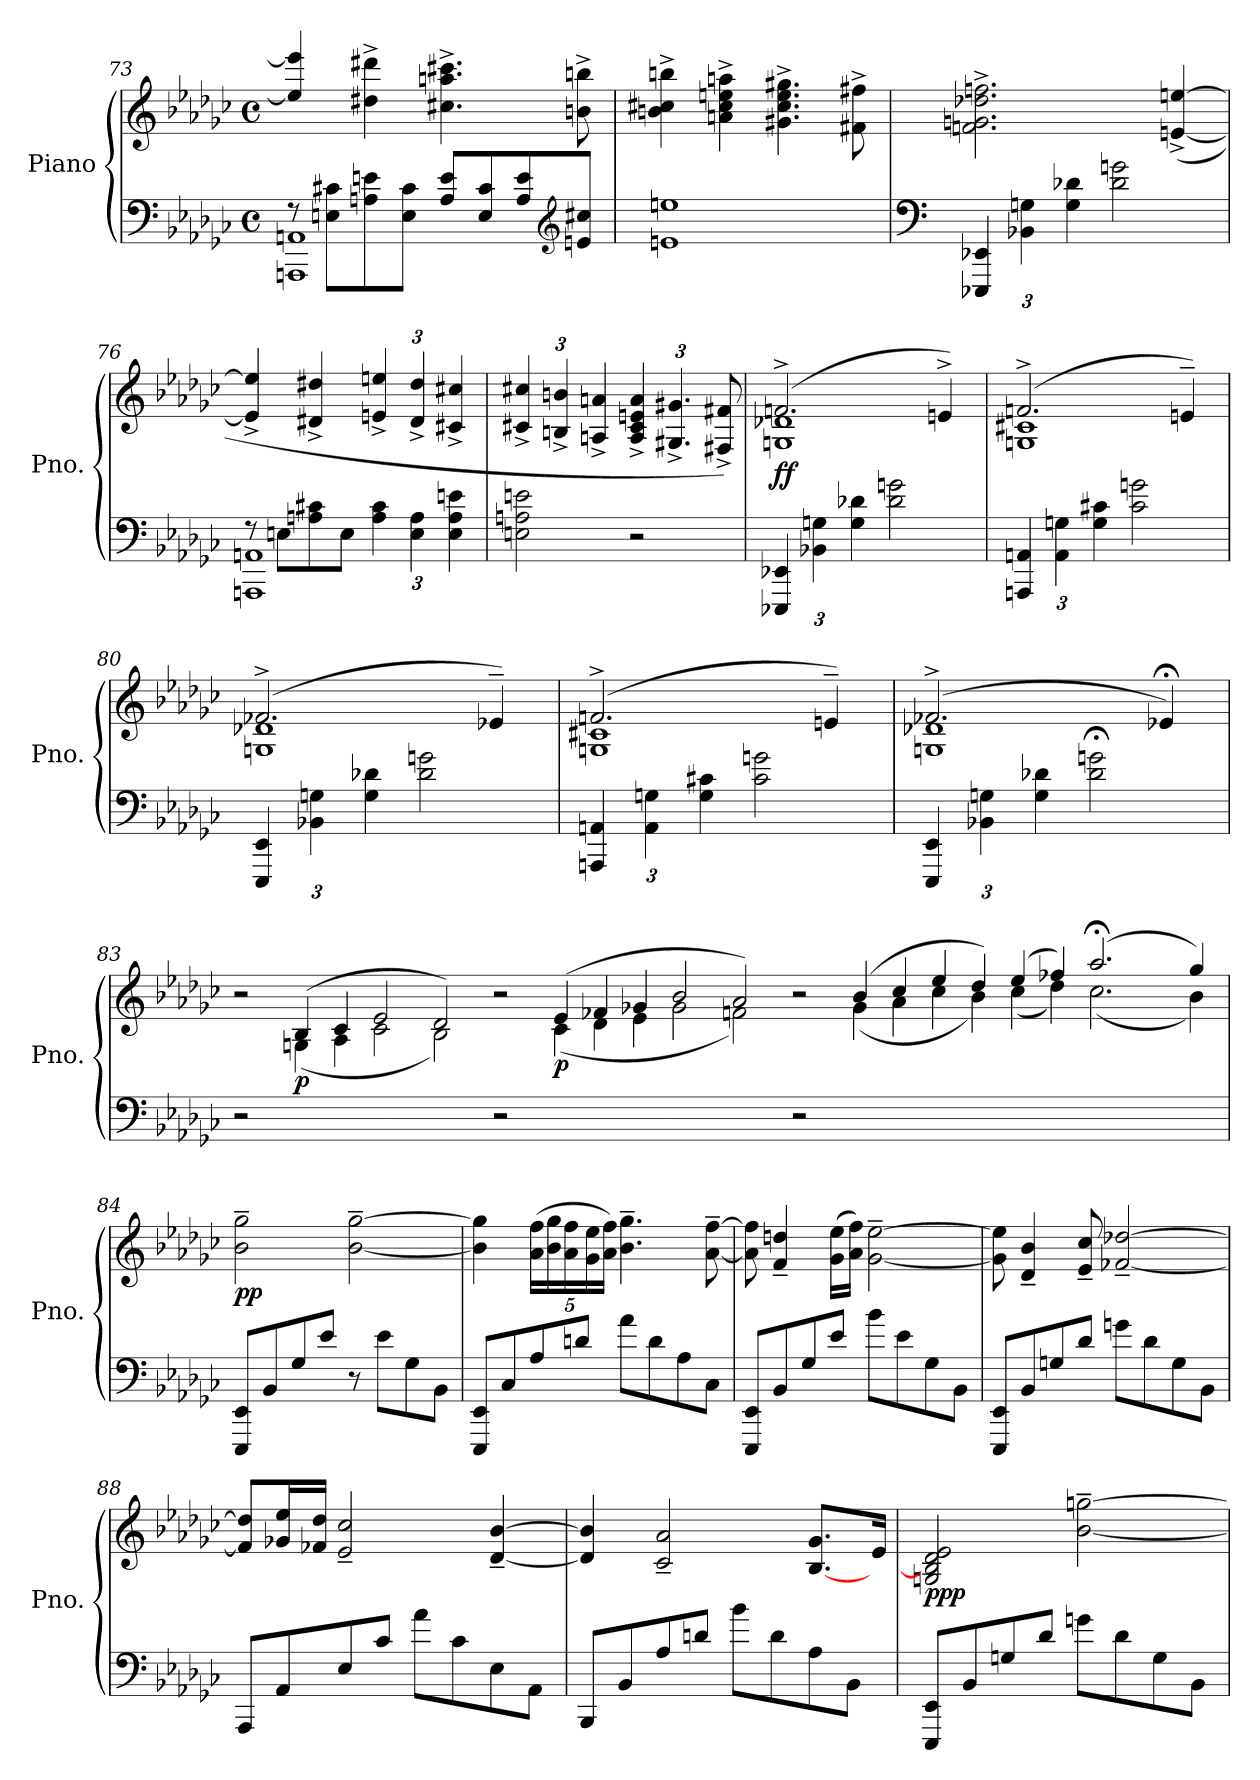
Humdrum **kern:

**kern	**kern	**dynam
*part1	*part1	*part1
*staff2	*staff1	*staff1/2
*I"Piano	*	*
*I'Pno.	*	*
!!LO:LB:g=z
*clefF4	*clefG2	*
*k[b-e-a-d-g-c-]	*k[b-e-a-d-g-c-]	*
*M4/4	*M4/4	*
*met(c)	*met(c)	*
=73	=73	=73
*^	*	*
8r	1AAAn 1AAn	4ee/] 4eee/]	.
8En\ 8c#X\L	.	.	.
8An\ 8en\	.	4dd#X\^ 4ddd#X\^	.
8E\ 8c#\J	.	.	.
8A/ 8e/L	.	4.cc#X\^ 4.aan\^ 4.ccc#X\^	.
8E/ 8c#/	.	.	.
8A/ 8e/	.	.	.
*clefG2	*	*	*
8en/ 8cc#X/J	.	8bn\^ 8bbn\^	.
*v	*v	*	*
=74	=74	=74
1en 1een	4bn\^ 4cc#X\^ 4bbn\^	.
.	4an\^ 4cc#\^ 4een\^ 4aan\^	.
.	4.g#X\^ 4.cc#\^ 4.ee\^ 4.gg#X\^	.
.	8f#X\^ 8ff#X\^	.
=75	=75	=75
*clefF4	*	*
*Xbrackettup	*	*
6EEE-X/ 6EE-X/	2.fn\^ 2.gn\^ 2.dd-X\^ 2.ffn\^	.
6BB-X\ 6Gn\	.	.
6G\<< 6d-X\<<	.	.
2d-\<< 2gn\<<	.	.
.	([4en/^> [4een/^>	.
=76	=76	=76
*^	*	*
8r	1AAAn 1AAn	4e/]^> 4ee/]^>	.
8En<\L	.	.	.
8An\<< 8c#X\<<	.	4d#X/^> 4dd#X/^>	.
8E\J	.	.	.
*	*	*Xbrackettup	*
6A\ 6c#\	.	6en/^> 6een/^>	.
6E\ 6A\	.	6d#/^> 6dd#/^>	.
6E\ 6A\ 6en\	.	6c#X/^> 6cc#X/^>	.
*v	*v	*	*
!!LO:LB:g=z
=77	=77	=77
2En\ 2An\ 2en\	6c#X/^> 6cc#X/^>	.
.	6Bn/^> 6bn/^>	.
.	6An/^> 6an/^>	.
2r	6A/^> 6c#/^> 6en/^> 6a/^>	.
.	6.G#X/^> 6.g#X/^>	.
.	12F#X/^> 12f#X/^>)	.
=78	=78	=78
*	*^	*
!	!	!	!LO:DY:b
6EEE-X/ 6EE-X/	(2.fn^/	1Gn 1d-X	ff
6BB-X\ 6Gn\	.	.	.
6G\ 6d-X\	.	.	.
2d-\ 2gn\	.	.	.
.	4en^/)	.	.
=79	=79	=79	=79
6AAAn/ 6AAn/	(2.fn^/	1Gn 1c#X	.
6AA\ 6Gn\	.	.	.
6G\ 6c#X\	.	.	.
2c#\ 2gn\	.	.	.
.	4en~/)	.	.
=80	=80	=80	=80
6EEE-/ 6EE-/	(2.f-X^/	1Gn 1d-X	.
6BB-X\ 6Gn\	.	.	.
6G\ 6d-X\	.	.	.
2d-\ 2gn\	.	.	.
.	4e-X~/)	.	.
!!LO:LB:g=z	!!
=81	=81	=81	=81
6AAAn/ 6AAn/	(2.fn^/	1Gn 1c#X	.
6AA\ 6Gn\	.	.	.
6G\<< 6c#X\<<	.	.	.
2c#\<< 2gn\<<	.	.	.
.	4en~/)	.	.
=82	=82	=82	=82
6EEE-/ 6EE-/	(2.f-X^/	1Gn 1d-X	.
6BB-X\ 6Gn\	.	.	.
6G\<< 6d-X\<<	.	.	.
2d-\;<<< 2gn\;<<<	.	.	.
.	4e-X;</)	.	.
!!LO:PB:g=z	!!
=83	=83	=83	=83
2r	2r	2ryy	.
!	!	!	!LO:DY:b
1.ryy	(>4B-!/	(<4Gn<!\	p
.	4c-!/	4A-!\	.
.	2e-!/	2c-<!\	.
.	2d-!/)	2B-<!\)	.
2r	2r	2ryy	.
!	!	!	!LO:DY:b
1..ryy	(>4e-!/	(<4c-<!\	p
.	4f-X!/	4d-!\	.
.	4g-X!/	4e-!\	.
.	2b-!/	2g-<!\	.
.	2a-!/)	2f<!\)	.
2r	2r	2ryy	.
0ryy	(>4b-!/	(<4g-<!\	.
.	4cc-!/	4a-<!\	.
.	4ee-!/	4cc-<!\	.
.	4dd-!/)	4b-<!\)	.
.	(>4ee-!/	(<4cc-<!\	.
.	4ff-X!/)	4dd-<!\)	.
.	(>2.aa-;<!/	(<2.cc-<!\	.
2ryy	.	.	.
.	4gg-!/)	4b-!\)	.
!!LO:LB:g=z
=84	=84	=84	=84
!	!LO:TX:a:B:t=Tempo I	!	!
!	!	!	!LO:DY:b
*	*v	*v	*
8EEE-/ 8EE-/L	2b-\~ 2gg-\~	pp
8BB-/	.	.
8G-/	.	.
8e-/J	.	.
8r	[2b-\~ [2gg-\~	.
8e-\L	.	.
8G-\	.	.
8BB-\J	.	.
=85	=85	=85
8EEE-/ 8EE-/L	4b-\] 4gg-\]	.
8C-/	.	.
*	*brackettup	*
8A-/	(20a-\ 20ff\LL	.
.	20b-\ 20gg-\	.
.	20a-\ 20ff\	.
8dn/J	.	.
.	20g-\ 20ee-\	.
.	20a-\ 20ff\JJ)	.
8a-\L	4.b-\~ 4.gg-\~	.
8d\	.	.
8A-\	.	.
8C-\J	[8a-\~ [8ff\~	.
=86	=86	=86
8EEE-/ 8EE-/L	8a-\] 8ff\]	.
8BB-/	4f/~ 4ddn/~	.
8G-/	.	.
8e-/J	(16g-\ 16ee-\LL	.
.	16a-\ 16ff\JJ)	.
8b-\L	[2g-\~ [2ee-\~	.
8e-\	.	.
8G-\	.	.
8BB-\J	.	.
=87	=87	=87
8EEE-/ 8EE-/L	8g-\] 8ee-\]	.
8BB-/	4d-/~> 4b-/~>	.
8Gn/	.	.
8d-/J	8e-/~> 8cc-/~>	.
8gn\L	[2f-X/~> [2dd-X/~>	.
8d-\	.	.
8G\	.	.
8BB-\J	.	.
!!LO:LB:g=z
=88	=88	=88
8AAA-/L	8f-/] 8dd-/]L	.
8AA-/	16g-X/ 16ee-/L	.
.	16f-X/ 16dd-/JJ	.
8E-/	2e-/~> 2cc-/~>	.
8c-/J	.	.
8a-\L	.	.
8c-\	.	.
8E-\	[4d-/~> [4b-/~>	.
8AA-\J	.	.
=89	=89	=89
8BBB-/L	4d-/] 4b-/]	.
8BB-/	.	.
8A-/	2c-/~> 2a-/~>	.
8dn/J	.	.
8b-\L	.	.
8d\	.	.
8A-\	[8.B-/ 8.g-/L	.
8BB-\J	.	.
.	16e-/Jk	.
=90	=90	=90
!	!	!LO:DY:b
8EEE-/ 8EE-/L	2Gn/ 2B-/] 2d-/ 2e-/	ppp
8BB-/	.	.
8Gn/	.	.
8d-/J	.	.
8gn\L	[2b-\~ [2ggn\~	.
8d-\	.	.
8G\	.	.
8BB-\J	.	.
=	=	=
*-	*-	*-
